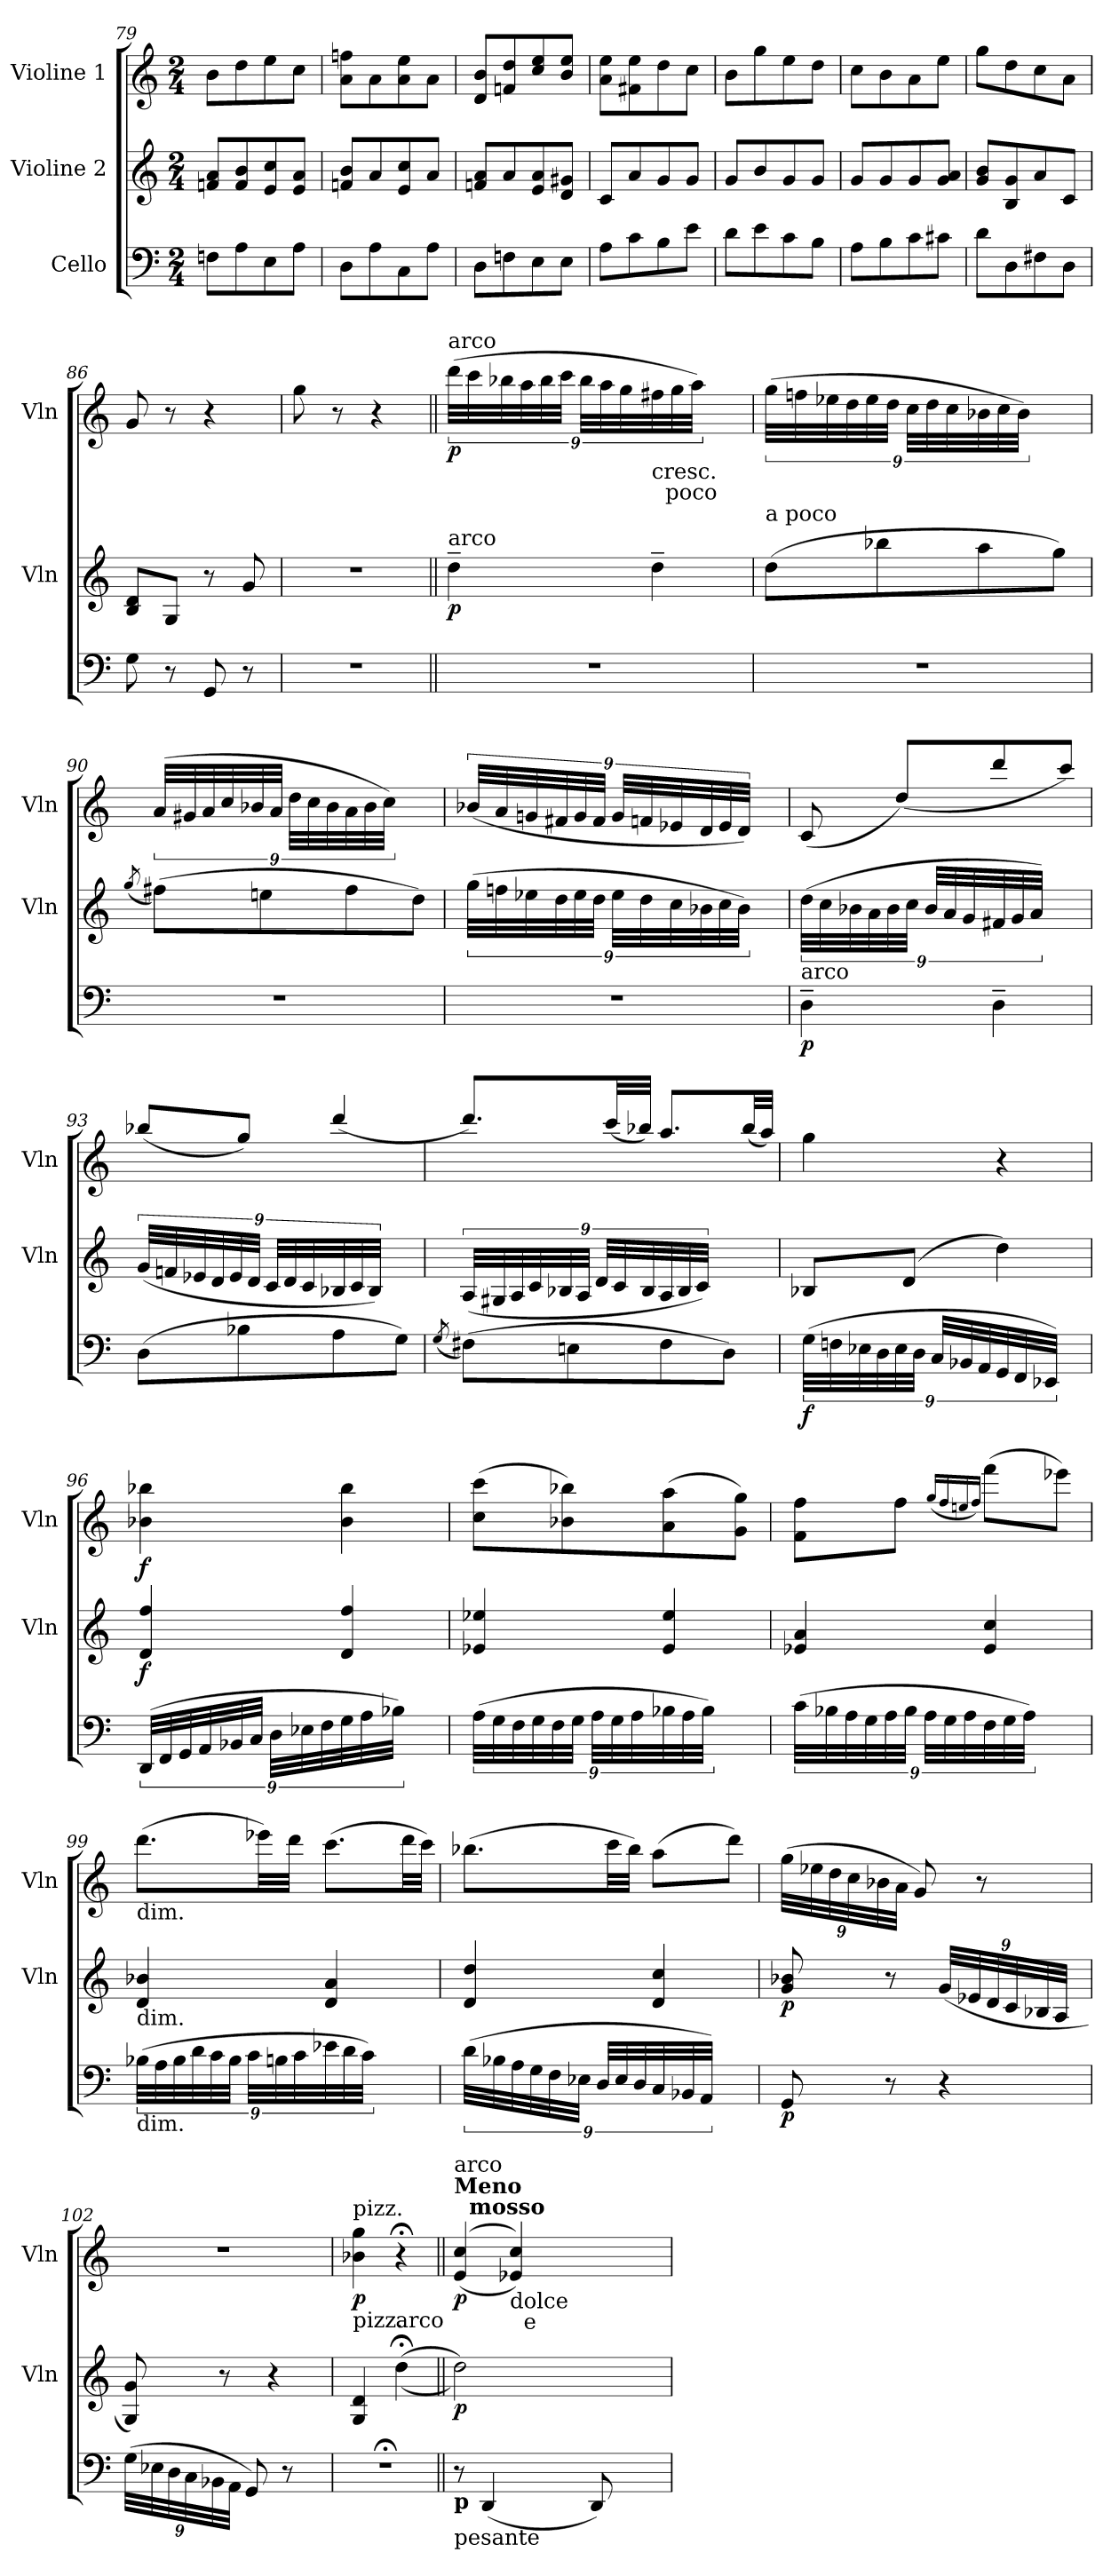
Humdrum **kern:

**kern	**dynam	**kern	**dynam	**kern	**dynam
*part3	*part3	*part2	*part2	*part1	*part1
*staff3	*staff3	*staff2	*staff2	*staff1	*staff1
*I"Cello	*	*I"Violine 2	*	*I"Violine 1	*
*	*	*I'Vln	*	*I'Vln	*
*clefF4	*	*clefG2	*	*clefG2	*
*M2/4	*	*M2/4	*	*M2/4	*
=79	=79	=79	=79	=79	=79
8FnL	.	8fn 8aL	.	8bL	.
8A	.	8f 8b	.	8dd	.
8E	.	8e 8cc	.	8ee	.
8AJ	.	8e 8aJ	.	8ccJ	.
=80	=80	=80	=80	=80	=80
8DL	.	8fn 8bL	.	8a 8ffnL	.
8A	.	8a	.	8a	.
8C	.	8e 8cc	.	8a 8ee	.
8AJ	.	8aJ	.	8aJ	.
=81	=81	=81	=81	=81	=81
8DL	.	8fn 8aL	.	8d 8bL	.
8Fn	.	8a	.	8fn 8dd	.
8E	.	8e 8a	.	8cc 8ee	.
8EJ	.	8d 8g#XJ	.	8b 8eeJ	.
=82	=82	=82	=82	=82	=82
8AL	.	8cL	.	8a 8eeL	.
8c	.	8a	.	8f#X 8ee	.
8B	.	8g	.	8dd	.
8eJ	.	8gJ	.	8ccJ	.
!!LO:LB:g=z
=83	=83	=83	=83	=83	=83
8dL	.	8gL	.	8bL	.
8e	.	8b	.	8gg	.
8c	.	8g	.	8ee	.
8BJ	.	8gJ	.	8ddJ	.
=84	=84	=84	=84	=84	=84
8AL	.	8gL	.	8ccL	.
8B	.	8g	.	8b	.
8c	.	8g	.	8a	.
8c#XJ	.	8g 8aJ	.	8eeJ	.
=85	=85	=85	=85	=85	=85
8dL	.	8g 8bL	.	8ggL	.
8D	.	8B 8g	.	8dd	.
8F#	.	8a	.	8cc	.
8DJ	.	8cJ	.	8aJ	.
=86	=86	=86	=86	=86	=86
8G	.	8B 8dL	.	8g	.
8r	.	8GJ	.	8r	.
8GG	.	8r	.	4r	.
8r	.	8g	.	.	.
=87	=87	=87	=87	=87	=87
2r	.	2r	.	8gg	.
.	.	.	.	8r	.
.	.	.	.	4r	.
=88||	=88||	=88||	=88||	=88||	=88||
!	!	!	!	!LO:TX:a:t=arco	!
!	!	!LO:TX:a:t=arco	!	!	!
!	!	!	!LO:DY:b	!	!LO:DY:b
2r	.	4dd~	p	(>36dddLL	p
.	.	.	.	36ccc	.
.	.	.	.	36bb-	.
.	.	.	.	36aa	.
.	.	.	.	36bb-	.
.	.	.	.	36cccJJ	.
.	.	.	.	36bb-LL	.
.	.	.	.	36aa	.
.	.	.	.	36gg	.
!	!	!	!	!LO:TX:b:t=cresc.\n                           poco	!
.	.	4dd~	.	36ff#X	.
.	.	.	.	36gg	.
.	.	.	.	36aaJJ)	.
.	.	.	.	6ryy	.
=89	=89	=89	=89	=89	=89
!	!	!	!	!LO:TX:b:t=a poco	!
2r	.	(>8ddL	.	(>36ggLL	.
.	.	.	.	36ffn	.
.	.	.	.	36ee-	.
.	.	.	.	36dd	.
.	.	.	.	36ee-	.
.	.	8bb-	.	.	.
.	.	.	.	36ddJJ	.
.	.	.	.	36ccLL	.
.	.	.	.	36dd	.
.	.	.	.	36cc	.
.	.	8aa	.	36b-	.
.	.	.	.	36cc	.
.	.	.	.	36b-JJ)	.
.	.	.	.	6ryy	.
.	.	8ggJ)	.	.	.
=90	=90	=90	=90	=90	=90
.	.	(>8qgg/J	.	.	.
2r	.	(>8ff#XL)	.	(>36aLL	.
.	.	.	.	36g#X	.
.	.	.	.	36a	.
.	.	.	.	36cc	.
.	.	.	.	36b-	.
.	.	8een	.	.	.
.	.	.	.	36aJJ	.
.	.	.	.	36ddLL	.
.	.	.	.	36cc	.
.	.	.	.	36b-	.
.	.	8ff#	.	36a	.
.	.	.	.	36b-	.
.	.	.	.	36ccJJ)	.
.	.	.	.	6ryy	.
.	.	8ddJ)	.	.	.
=91	=91	=91	=91	=91	=91
2r	.	(>36ggLL	.	(<36b-LL	.
.	.	36ffn	.	36a	.
.	.	36ee-	.	36gn	.
.	.	36dd	.	36f#X	.
.	.	36ee-	.	36g	.
.	.	36ddJJ	.	36f#JJ	.
.	.	36ee-LL	.	36gLL	.
.	.	36dd	.	36fn	.
.	.	36cc	.	36e-	.
.	.	36b-	.	36d	.
.	.	36cc	.	36e-	.
.	.	36b-JJ)	.	36dJJ)	.
.	.	6ryy	.	6ryy	.
!!LO:LB:g=z
=92	=92	=92	=92	=92	=92
!LO:TX:a:t=arco	!	!	!	!	!
!	!LO:DY:b	!	!	!	!
4D~	p	(<36ddLL	.	(<8c/	.
.	.	36cc	.	.	.
.	.	36b-	.	.	.
.	.	36a	.	.	.
.	.	36b-	.	.	.
.	.	.	.	(>8dd/L)	.
.	.	36ccJJ	.	.	.
.	.	36b-LL	.	.	.
.	.	36a	.	.	.
.	.	36g	.	.	.
4D~	.	36f#X	.	8ddd/	.
.	.	36g	.	.	.
.	.	36aJJ)	.	.	.
.	.	6ryy	.	.	.
.	.	.	.	8ccc/J)	.
=93	=93	=93	=93	=93	=93
(>8DL	.	(<36gLL	.	(>8bb-/L	.
.	.	36fn	.	.	.
.	.	36e-	.	.	.
.	.	36d	.	.	.
.	.	36e-	.	.	.
8B-	.	.	.	8gg/J)	.
.	.	36dJJ	.	.	.
.	.	36cLL	.	.	.
.	.	36d	.	.	.
.	.	36c	.	.	.
8A	.	36B-	.	(>4ddd/	.
.	.	36c	.	.	.
.	.	36B-JJ)	.	.	.
.	.	6ryy	.	.	.
8GJ)	.	.	.	.	.
=94	=94	=94	=94	=94	=94
(<8qG/J	.	.	.	.	.
(>8F#XL)	.	(<36ALL	.	8.ddd/L)	.
.	.	36G#X	.	.	.
.	.	36A	.	.	.
.	.	36c	.	.	.
.	.	36B-	.	.	.
8En	.	.	.	.	.
.	.	36AJJ	.	.	.
.	.	36dLL	.	.	.
.	.	.	.	(>32ccc/LL	.
.	.	36c	.	.	.
.	.	.	.	32bb-/JJJ)	.
.	.	36B-	.	.	.
8F#	.	36A	.	8.aa/L	.
.	.	36B-	.	.	.
.	.	36cJJ)	.	.	.
.	.	6ryy	.	.	.
8DJ)	.	.	.	.	.
.	.	.	.	(>32bb-/LL	.
.	.	.	.	32aa/JJJ)	.
!!LO:LB:g=z
=95	=95	=95	=95	=95	=95
!	!LO:DY:b	!	!	!	!
(<36GLL	f	8B-L	.	4gg	.
36Fn	.	.	.	.	.
36E-	.	.	.	.	.
36D	.	.	.	.	.
36E-	.	.	.	.	.
.	.	(<8dJ	.	.	.
36DJJ	.	.	.	.	.
36CLL	.	.	.	.	.
36BB-	.	.	.	.	.
36AA	.	.	.	.	.
36GG	.	4dd)	.	4r	.
36FF	.	.	.	.	.
36EE-JJ)	.	.	.	.	.
6ryy	.	.	.	.	.
=96	=96	=96	=96	=96	=96
!	!	!	!LO:DY:b	!	!LO:DY:b
(<36DDLL	.	4d 4ff	f	4b- 4bb-	f
36FF	.	.	.	.	.
36GG	.	.	.	.	.
36AA	.	.	.	.	.
36BB-	.	.	.	.	.
36CJJ	.	.	.	.	.
36DLL	.	.	.	.	.
36E-	.	.	.	.	.
36F	.	.	.	.	.
36G	.	4d 4ff	.	4b- 4bb-	.
36A	.	.	.	.	.
36B-JJ)	.	.	.	.	.
6ryy	.	.	.	.	.
=97	=97	=97	=97	=97	=97
(>36ALL	.	4e- 4ee-	.	(>8cc 8cccL	.
36G	.	.	.	.	.
36F	.	.	.	.	.
36G	.	.	.	.	.
36F	.	.	.	.	.
.	.	.	.	8b- 8bb-)	.
36GJJ	.	.	.	.	.
36ALL	.	.	.	.	.
36G	.	.	.	.	.
36A	.	.	.	.	.
36B-	.	4e- 4ee-	.	(>8a 8aa	.
36A	.	.	.	.	.
36B-JJ)	.	.	.	.	.
6ryy	.	.	.	.	.
.	.	.	.	8g 8ggJ)	.
!!LO:LB:g=z
=98	=98	=98	=98	=98	=98
(>36cLL	.	4e- 4a	.	8f 8ffL	.
36B-	.	.	.	.	.
36A	.	.	.	.	.
36G	.	.	.	.	.
36A	.	.	.	.	.
.	.	.	.	8ffJ	.
36B-JJ	.	.	.	.	.
36ALL	.	.	.	.	.
36G	.	.	.	.	.
36A	.	.	.	.	.
.	.	.	.	(>16qggLL	.
.	.	.	.	16qff	.
.	.	.	.	16qeen	.
.	.	.	.	16qffJJ)	.
36F	.	4e- 4cc	.	(>8fffL	.
36G	.	.	.	.	.
36AJJ)	.	.	.	.	.
6ryy	.	.	.	.	.
.	.	.	.	8eee-XJ)	.
=99	=99	=99	=99	=99	=99
!	!	!	!	!LO:TX:b:t=dim.	!
!	!	!LO:TX:b:t=dim.	!	!	!
!LO:TX:b:t=dim.	!	!	!	!	!
(>36B-LL	.	4d 4b-	.	(>8.dddL	.
36A	.	.	.	.	.
36B-	.	.	.	.	.
36d	.	.	.	.	.
36c	.	.	.	.	.
36B-JJ	.	.	.	.	.
36cLL	.	.	.	.	.
.	.	.	.	32eee-LL)	.
36Bn	.	.	.	.	.
.	.	.	.	32dddJJJ	.
36c	.	.	.	.	.
36e-	.	4d 4a	.	(>8.cccL	.
36d	.	.	.	.	.
36cJJ)	.	.	.	.	.
6ryy	.	.	.	.	.
.	.	.	.	32dddLL	.
.	.	.	.	32cccJJJ)	.
=100	=100	=100	=100	=100	=100
(>36dLL	.	4d 4dd	.	(>8.bb-L	.
36B-X	.	.	.	.	.
36A	.	.	.	.	.
36G	.	.	.	.	.
36F	.	.	.	.	.
36E-JJ	.	.	.	.	.
36DLL	.	.	.	.	.
.	.	.	.	32cccLL	.
36E-	.	.	.	.	.
.	.	.	.	32bb-JJJ)	.
36D	.	.	.	.	.
36C	.	4d 4cc	.	(>8aaL	.
36BB-	.	.	.	.	.
36AAJJ)	.	.	.	.	.
6ryy	.	.	.	.	.
.	.	.	.	8dddJ)	.
!!LO:LB:g=z
=101	=101	=101	=101	=101	=101
!	!LO:DY:b	!	!LO:DY:b	!	!
8GG	p	8g 8b-	p	(>36ggLL	.
.	.	.	.	36ee-	.
.	.	.	.	36dd	.
.	.	.	.	36cc	.
.	.	.	.	36b-	.
8r	.	8r	.	.	.
.	.	.	.	36aJJ	.
.	.	.	.	8g)	.
4r	.	(<36gLL	.	.	.
.	.	36e-	.	.	.
.	.	.	.	8r	.
.	.	36d	.	.	.
.	.	36c	.	.	.
.	.	36B-	.	.	.
.	.	36AJJ	.	.	.
.	.	12ryy	.	12ryy	.
=102	=102	=102	=102	=102	=102
(>36GLL	.	8G 8g)	.	2r	.
36E-	.	.	.	.	.
36D	.	.	.	.	.
36C	.	.	.	.	.
36BB-	.	.	.	.	.
.	.	8r	.	.	.
36AAJJ	.	.	.	.	.
8GG)	.	.	.	.	.
.	.	4r	.	.	.
8r	.	.	.	.	.
12ryy	.	.	.	.	.
=103	=103	=103	=103	=103	=103
!	!	!	!	!LO:TX:a:t=pizz.	!
!	!	!LO:TX:a:t=pizz.	!	!	!
!	!	!	!	!	!LO:DY:b
2r;<	.	4G 4d	.	4b- 4gg	p
!	!	!LO:TX:a:t=arco	!	!	!
.	.	(>(>4dd;<	.	4r;<	.
=104||	=104||	=104||	=104||	=104||	=104||
!	!	!	!	!LO:TX:a:B:t=Meno\n                           mosso	!
!	!	!	!	!LO:TX:a:t=arco	!
!LO:TX:b:B:t=p	!	!	!	!	!
!LO:TX:b:t=pesante	!	!	!	!	!
!	!	!	!LO:DY:b	!	!LO:DY:b
8r	.	2dd))	p	(<(>4e 4cc	p
(<4DD	.	.	.	.	.
!	!	!	!	!LO:TX:b:t=dolce\n                           e	!
.	.	.	.	4e-X 4cc))	.
8DD)	.	.	.	.	.
=	=	=	=	=	=
*-	*-	*-	*-	*-	*-
